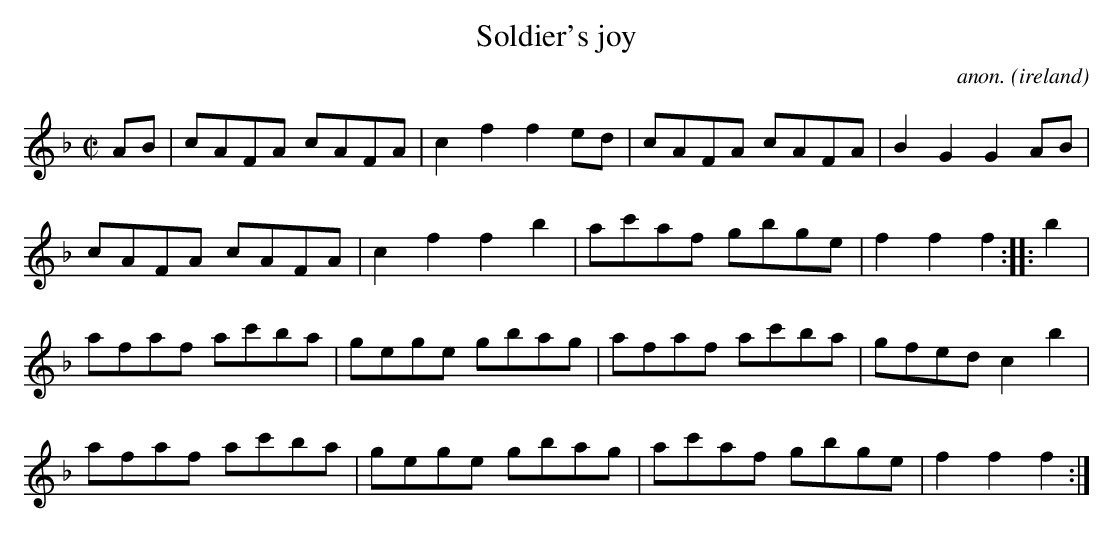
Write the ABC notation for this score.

X:1
T:Soldier's joy
O:ireland
C:anon.
M:C|
L:1/8
K:F
AB|cAFA cAFA|c2 f2 f2 ed|cAFA cAFA|B2 G2 G2 AB|
cAFA cAFA|c2 f2 f2 b2|ac'af gbge|f2 f2 f2::b2|
afaf ac'ba|gege gbag|afaf ac'ba|gfed c2 b2|
afaf ac'ba|gege gbag|ac'af gbge|f2 f2 f2:|
